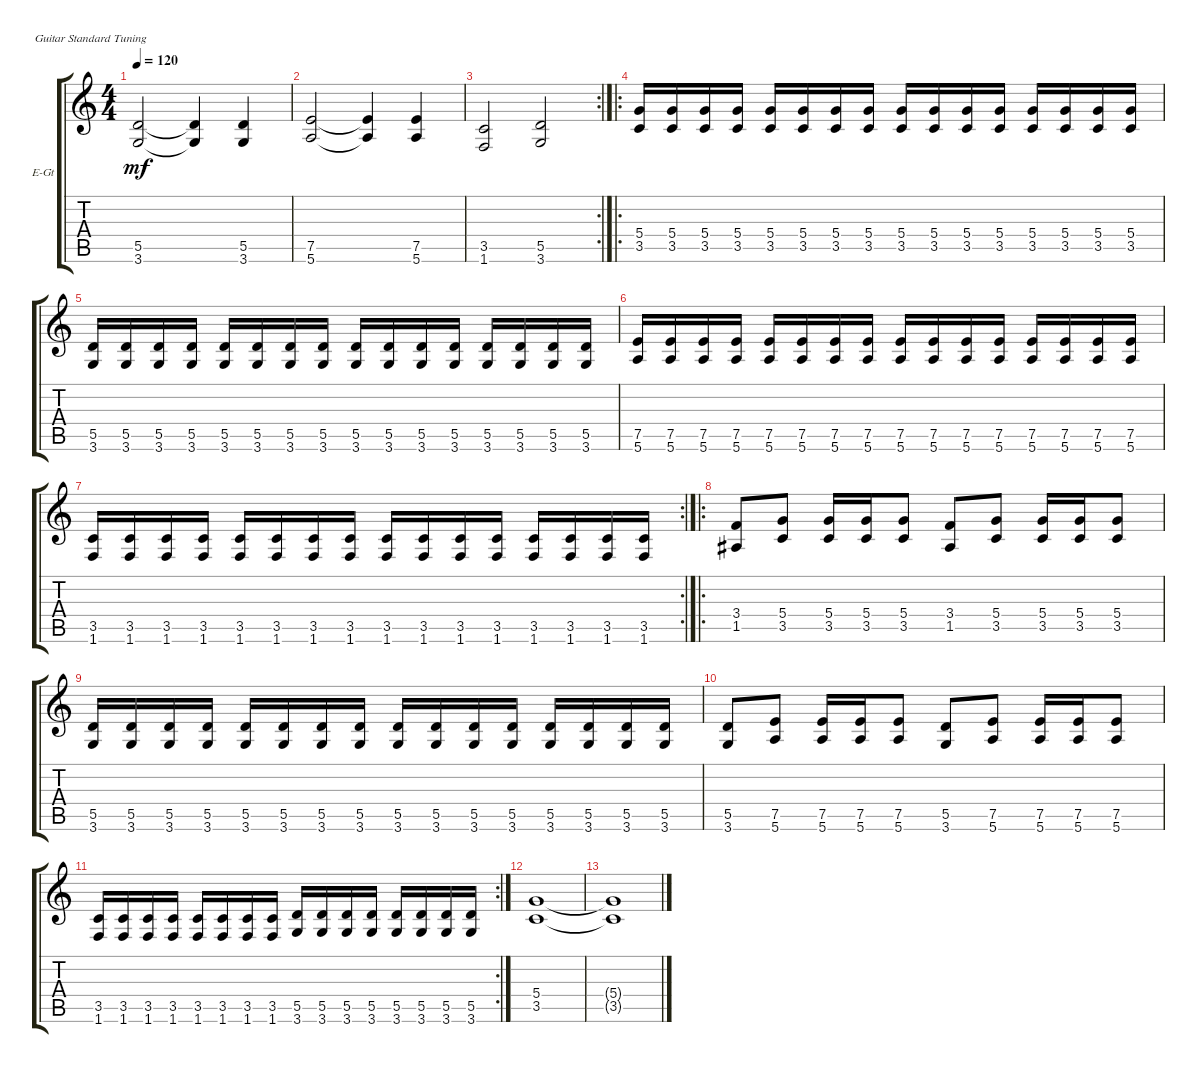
\defaultSystemsLayout 4
\bracketExtendMode groupsimilarinstruments
\firstSystemTrackNameOrientation horizontal
\otherSystemsTrackNameOrientation horizontal
\track ("Electric Guitar" "E-Gt") {instrument distortionguitar}
\staff {score tabs}
\tuning (E4 B3 G3 D3 A2 E2)
\ts (4 4)
\tempo 120
\clef g2
\scale
0.322751
\ks c
(3.6 5.5).2{dy mf} (3.6{t} 5.5{t}).4 (3.6 5.5).4 |
\scale
0.322751 (5.6 7.5).2 (5.6{t} 7.5{t}).4 (5.6 7.5).4 |
\rc 2
\scale
0.354497 (1.6 3.5).2 (3.6 5.5).2 |
\ro
\scale
0.374359 (3.5 5.4).16 (3.5 5.4).16 (3.5 5.4).16 (3.5 5.4).16 (3.5 5.4).16 (3.5 5.4).16 (3.5 5.4).16 (3.5 5.4).16 (3.5 5.4).16 (3.5 5.4).16 (3.5 5.4).16 (3.5 5.4).16 (3.5 5.4).16 (3.5 5.4).16 (3.5 5.4).16 (3.5 5.4).16 |
\scale
0.312821 (3.6 5.5).16 (3.6 5.5).16 (3.6 5.5).16 (3.6 5.5).16 (3.6 5.5).16 (3.6 5.5).16 (3.6 5.5).16 (3.6 5.5).16 (3.6 5.5).16 (3.6 5.5).16 (3.6 5.5).16 (3.6 5.5).16 (3.6 5.5).16 (3.6 5.5).16 (3.6 5.5).16 (3.6 5.5).16 |
\scale
0.312821 (5.6 7.5).16 (5.6 7.5).16 (5.6 7.5).16 (5.6 7.5).16 (5.6 7.5).16 (5.6 7.5).16 (5.6 7.5).16 (5.6 7.5).16 (5.6 7.5).16 (5.6 7.5).16 (5.6 7.5).16 (5.6 7.5).16 (5.6 7.5).16 (5.6 7.5).16 (5.6 7.5).16 (5.6 7.5).16 |
\rc 2
\scale
0.333333 (1.6 3.5).16 (1.6 3.5).16 (1.6 3.5).16 (1.6 3.5).16 (1.6 3.5).16 (1.6 3.5).16 (1.6 3.5).16 (1.6 3.5).16 (1.6 3.5).16 (1.6 3.5).16 (1.6 3.5).16 (1.6 3.5).16 (1.6 3.5).16 (1.6 3.5).16 (1.6 3.5).16 (1.6 3.5).16 |
\ro
\scale
0.363184 (1.5 3.4).8 (3.5 5.4).8 (3.5 5.4).16 (3.5 5.4).16 (3.5 5.4).8 (1.5 3.4).8 (3.5 5.4).8 (3.5 5.4).16 (3.5 5.4).16 (3.5 5.4).8 |
\scale
0.303483 (3.6 5.5).16 (3.6 5.5).16 (3.6 5.5).16 (3.6 5.5).16 (3.6 5.5).16 (3.6 5.5).16 (3.6 5.5).16 (3.6 5.5).16 (3.6 5.5).16 (3.6 5.5).16 (3.6 5.5).16 (3.6 5.5).16 (3.6 5.5).16 (3.6 5.5).16 (3.6 5.5).16 (3.6 5.5).16 |
(3.6 5.5).8 (5.6 7.5).8 (5.6 7.5).16 (5.6 7.5).16 (5.6 7.5).8 (3.6 5.5).8 (5.6 7.5).8 (5.6 7.5).16 (5.6 7.5).16 (5.6 7.5).8 |
\rc 2
(1.6 3.5).16 (1.6 3.5).16 (1.6 3.5).16 (1.6 3.5).16 (1.6 3.5).16 (1.6 3.5).16 (1.6 3.5).16 (1.6 3.5).16 (3.6 5.5).16 (3.6 5.5).16 (3.6 5.5).16 (3.6 5.5).16 (3.6 5.5).16 (3.6 5.5).16 (3.6 5.5).16 (3.6 5.5).16 |
(3.5 5.4).1 |
(3.5{t} 5.4{t}).1
